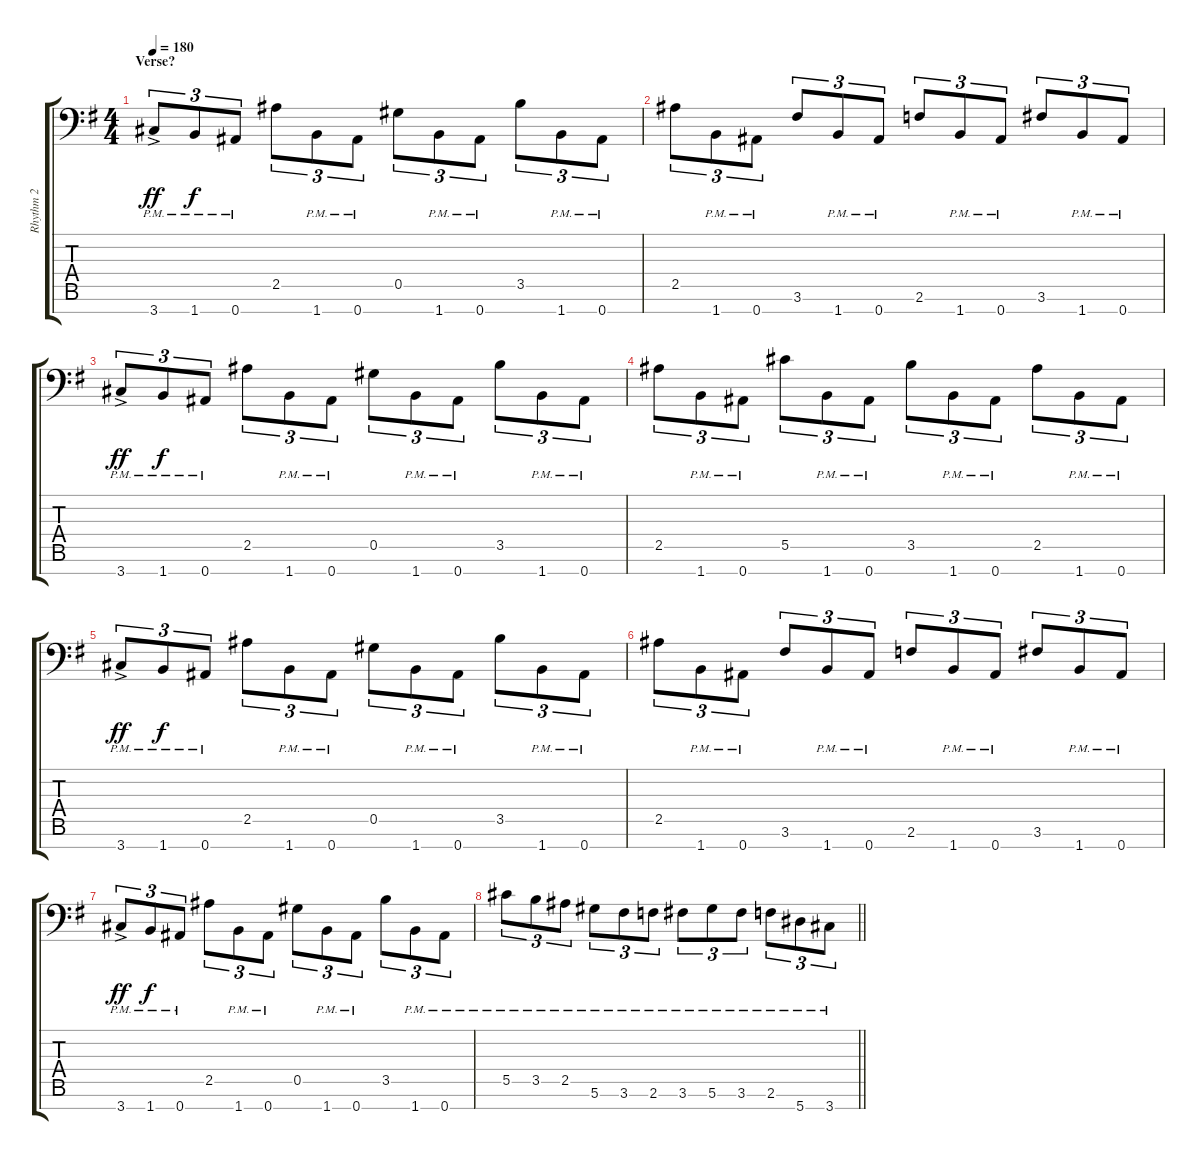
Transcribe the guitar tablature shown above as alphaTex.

\track ("Rhythm 2" "Rhythm 2") {instrument distortionguitar}
\staff {score tabs}
\tuning (Eb4 Bb3 Gb3 Db3 Ab2 Eb2 Bb1) {hide}
\ts (4 4)
\section ("" "Verse?")
\tempo 180
\clef f4
\ks g
3.7{ac pm}.8{tu (3 2) dy ff} 1.7{pm}.8{tu (3 2) dy f} 0.7{pm}.8{tu (3 2)} 2.5.8{tu (3 2)} 1.7{pm}.8{tu (3 2)} 0.7{pm}.8{tu (3 2)} 0.5.8{tu (3 2)} 1.7{pm}.8{tu (3 2)} 0.7{pm}.8{tu (3 2)} 3.5.8{tu (3 2)} 1.7{pm}.8{tu (3 2)} 0.7{pm}.8{tu (3 2)} |
2.5.8{tu (3 2)} 1.7{pm}.8{tu (3 2)} 0.7{pm}.8{tu (3 2)} 3.6.8{tu (3 2)} 1.7{pm}.8{tu (3 2)} 0.7{pm}.8{tu (3 2)} 2.6.8{tu (3 2)} 1.7{pm}.8{tu (3 2)} 0.7{pm}.8{tu (3 2)} 3.6.8{tu (3 2)} 1.7{pm}.8{tu (3 2)} 0.7{pm}.8{tu (3 2)} |
3.7{ac pm}.8{tu (3 2) dy ff} 1.7{pm}.8{tu (3 2) dy f} 0.7{pm}.8{tu (3 2)} 2.5.8{tu (3 2)} 1.7{pm}.8{tu (3 2)} 0.7{pm}.8{tu (3 2)} 0.5.8{tu (3 2)} 1.7{pm}.8{tu (3 2)} 0.7{pm}.8{tu (3 2)} 3.5.8{tu (3 2)} 1.7{pm}.8{tu (3 2)} 0.7{pm}.8{tu (3 2)} |
2.5.8{tu (3 2)} 1.7{pm}.8{tu (3 2)} 0.7{pm}.8{tu (3 2)} 5.5.8{tu (3 2)} 1.7{pm}.8{tu (3 2)} 0.7{pm}.8{tu (3 2)} 3.5.8{tu (3 2)} 1.7{pm}.8{tu (3 2)} 0.7{pm}.8{tu (3 2)} 2.5.8{tu (3 2)} 1.7{pm}.8{tu (3 2)} 0.7{pm}.8{tu (3 2)} |
3.7{ac pm}.8{tu (3 2) dy ff} 1.7{pm}.8{tu (3 2) dy f} 0.7{pm}.8{tu (3 2)} 2.5.8{tu (3 2)} 1.7{pm}.8{tu (3 2)} 0.7{pm}.8{tu (3 2)} 0.5.8{tu (3 2)} 1.7{pm}.8{tu (3 2)} 0.7{pm}.8{tu (3 2)} 3.5.8{tu (3 2)} 1.7{pm}.8{tu (3 2)} 0.7{pm}.8{tu (3 2)} |
2.5.8{tu (3 2)} 1.7{pm}.8{tu (3 2)} 0.7{pm}.8{tu (3 2)} 3.6.8{tu (3 2)} 1.7{pm}.8{tu (3 2)} 0.7{pm}.8{tu (3 2)} 2.6.8{tu (3 2)} 1.7{pm}.8{tu (3 2)} 0.7{pm}.8{tu (3 2)} 3.6.8{tu (3 2)} 1.7{pm}.8{tu (3 2)} 0.7{pm}.8{tu (3 2)} |
3.7{ac pm}.8{tu (3 2) dy ff} 1.7{pm}.8{tu (3 2) dy f} 0.7{pm}.8{tu (3 2)} 2.5.8{tu (3 2)} 1.7{pm}.8{tu (3 2)} 0.7{pm}.8{tu (3 2)} 0.5.8{tu (3 2)} 1.7{pm}.8{tu (3 2)} 0.7{pm}.8{tu (3 2)} 3.5.8{tu (3 2)} 1.7{pm}.8{tu (3 2)} 0.7{pm}.8{tu (3 2)} |
\barLineRight lightlight
5.5{pm}.8{tu (3 2)} 3.5{pm}.8{tu (3 2)} 2.5{pm}.8{tu (3 2)} 5.6{pm}.8{tu (3 2)} 3.6{pm}.8{tu (3 2)} 2.6{pm}.8{tu (3 2)} 3.6{pm}.8{tu (3 2)} 5.6{pm}.8{tu (3 2)} 3.6{pm}.8{tu (3 2)} 2.6{pm}.8{tu (3 2)} 5.7{pm}.8{tu (3 2)} 3.7{pm}.8{tu (3 2)}
